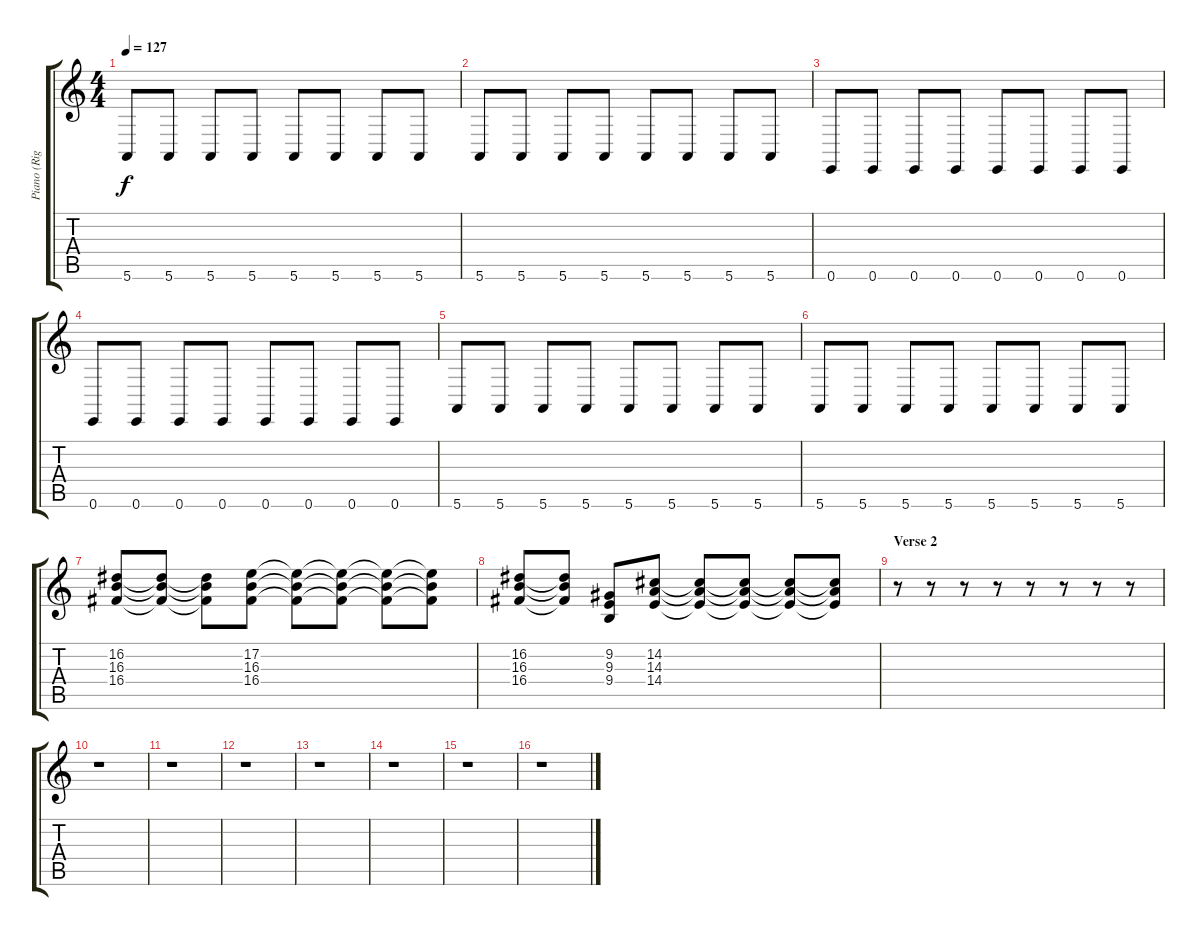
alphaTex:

\track ("Piano (Right Hand)" "Piano (Rig") {instrument electricgrandpiano}
\staff {score tabs}
\tuning (E4 B3 G3 D3 A2 E2) {hide}
\ts (4 4)
\tempo 127
\clef g2
\ks c
5.6.8{dy f} 5.6.8 5.6.8 5.6.8 5.6.8 5.6.8 5.6.8 5.6.8 |
5.6.8 5.6.8 5.6.8 5.6.8 5.6.8 5.6.8 5.6.8 5.6.8 |
0.6.8 0.6.8 0.6.8 0.6.8 0.6.8 0.6.8 0.6.8 0.6.8 |
0.6.8 0.6.8 0.6.8 0.6.8 0.6.8 0.6.8 0.6.8 0.6.8 |
5.6.8 5.6.8 5.6.8 5.6.8 5.6.8 5.6.8 5.6.8 5.6.8 |
5.6.8 5.6.8 5.6.8 5.6.8 5.6.8 5.6.8 5.6.8 5.6.8 |
(16.2 16.3 16.4).8 (16.2{t} 16.3{t} 16.4{t}).8 (16.2{t} 16.3{t} 16.4{t}).8 (17.2 16.3 16.4).8 (17.2{t} 16.3{t} 16.4{t}).8 (17.2{t} 16.3{t} 16.4{t}).8 (17.2{t} 16.3{t} 16.4{t}).8 (17.2{t} 16.3{t} 16.4{t}).8 |
(16.2 16.3 16.4).8 (16.2{t} 16.3{t} 16.4{t}).8 (9.2 9.3 9.4).8 (14.2 14.3 14.4).8 (14.2{t} 14.3{t} 14.4{t}).8 (14.2{t} 14.3{t} 14.4{t}).8 (14.2{t} 14.3{t} 14.4{t}).8 (14.2{t} 14.3{t} 14.4{t}).8 |
\section ("" "Verse 2")
r.8 r.8 r.8 r.8 r.8 r.8 r.8 r.8 |
r.1 |
r.1 |
r.1 |
r.1 |
r.1 |
r.1 |
r.1
